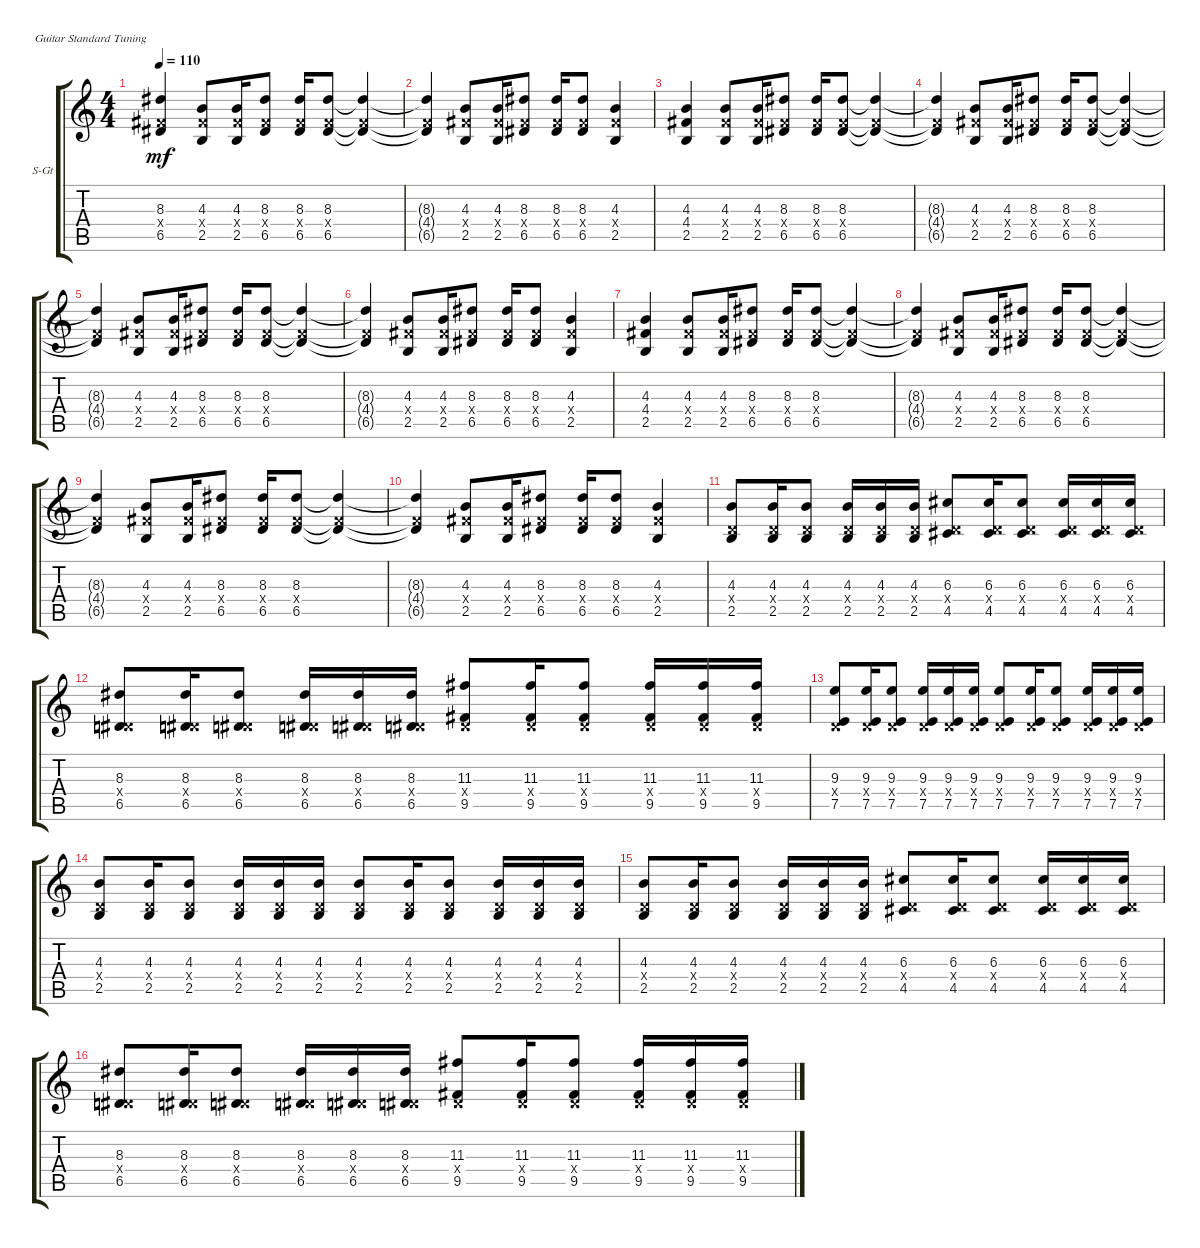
\defaultSystemsLayout 4
\bracketExtendMode groupsimilarinstruments
\firstSystemTrackNameOrientation horizontal
\otherSystemsTrackNameOrientation horizontal
\track ("Steel Guitar" "S-Gt") {instrument acousticguitarsteel}
\staff {score tabs}
\tuning (E4 B3 G3 D3 A2 E2)
\ts (4 4)
\tempo 110
\clef g2
\ks c
(6.5{t} 4.4{x t} 8.3{t}).4{dy mf} (2.5 4.4{x} 4.3).8 (2.5 4.4{x} 4.3).16 (6.5 4.4{x} 8.3).8 (6.5 4.4{x} 8.3).16 (6.5 4.4{x} 8.3).8 (6.5{t} 4.4{x t} 8.3{t}).4 |
(6.5{t} 4.4{x t} 8.3{t}).4 (2.5 4.4{x} 4.3).8 (2.5 4.4{x} 4.3).16 (6.5 4.4{x} 8.3).8 (6.5 4.4{x} 8.3).16 (6.5 4.4{x} 8.3).8 (2.5 4.4{x} 4.3).4 |
(2.5 4.4 4.3).4 (2.5 4.4{x} 4.3).8 (2.5 4.4{x} 4.3).16 (6.5 4.4{x} 8.3).8 (6.5 4.4{x} 8.3).16 (6.5 4.4{x} 8.3).8 (6.5{t} 4.4{x t} 8.3{t}).4 |
(6.5{t} 4.4{x t} 8.3{t}).4 (2.5 4.4{x} 4.3).8 (2.5 4.4{x} 4.3).16 (6.5 4.4{x} 8.3).8 (6.5 4.4{x} 8.3).16 (6.5 4.4{x} 8.3).8 (6.5{t} 4.4{x t} 8.3{t}).4 |
(6.5{t} 4.4{x t} 8.3{t}).4 (2.5 4.4{x} 4.3).8 (2.5 4.4{x} 4.3).16 (6.5 4.4{x} 8.3).8 (6.5 4.4{x} 8.3).16 (6.5 4.4{x} 8.3).8 (6.5{t} 4.4{x t} 8.3{t}).4 |
(6.5{t} 4.4{x t} 8.3{t}).4 (2.5 4.4{x} 4.3).8 (2.5 4.4{x} 4.3).16 (6.5 4.4{x} 8.3).8 (6.5 4.4{x} 8.3).16 (6.5 4.4{x} 8.3).8 (2.5 4.4{x} 4.3).4 |
(2.5 4.4 4.3).4 (2.5 4.4{x} 4.3).8 (2.5 4.4{x} 4.3).16 (6.5 4.4{x} 8.3).8 (6.5 4.4{x} 8.3).16 (6.5 4.4{x} 8.3).8 (6.5{t} 4.4{x t} 8.3{t}).4 |
(6.5{t} 4.4{x t} 8.3{t}).4 (2.5 4.4{x} 4.3).8 (2.5 4.4{x} 4.3).16 (6.5 4.4{x} 8.3).8 (6.5 4.4{x} 8.3).16 (6.5 4.4{x} 8.3).8 (6.5{t} 4.4{x t} 8.3{t}).4 |
(6.5{t} 4.4{x t} 8.3{t}).4 (2.5 4.4{x} 4.3).8 (2.5 4.4{x} 4.3).16 (6.5 4.4{x} 8.3).8 (6.5 4.4{x} 8.3).16 (6.5 4.4{x} 8.3).8 (6.5{t} 4.4{x t} 8.3{t}).4 |
(6.5{t} 4.4{x t} 8.3{t}).4 (2.5 4.4{x} 4.3).8 (2.5 4.4{x} 4.3).16 (6.5 4.4{x} 8.3).8 (6.5 4.4{x} 8.3).16 (6.5 4.4{x} 8.3).8 (2.5 4.4{x} 4.3).4 |
(2.5 0.4{x} 4.3).8 (2.5 0.4{x} 4.3).16 (2.5 0.4{x} 4.3).8 (2.5 0.4{x} 4.3).16 (2.5 0.4{x} 4.3).16 (2.5 0.4{x} 4.3).16 (4.5 0.4{x} 6.3).8 (4.5 0.4{x} 6.3).16 (4.5 0.4{x} 6.3).8 (4.5 0.4{x} 6.3).16 (4.5 0.4{x} 6.3).16 (4.5 0.4{x} 6.3).16 |
(6.5 0.4{x} 8.3).8 (6.5 0.4{x} 8.3).16 (6.5 0.4{x} 8.3).8 (6.5 0.4{x} 8.3).16 (6.5 0.4{x} 8.3).16 (6.5 0.4{x} 8.3).16 (9.5 0.4{x} 11.3).8 (9.5 0.4{x} 11.3).16 (9.5 0.4{x} 11.3).8 (9.5 0.4{x} 11.3).16 (9.5 0.4{x} 11.3).16 (9.5 0.4{x} 11.3).16 |
(7.5 0.4{x} 9.3).8 (7.5 0.4{x} 9.3).16 (7.5 0.4{x} 9.3).8 (7.5 0.4{x} 9.3).16 (7.5 0.4{x} 9.3).16 (7.5 0.4{x} 9.3).16 (7.5 0.4{x} 9.3).8 (7.5 0.4{x} 9.3).16 (7.5 0.4{x} 9.3).8 (7.5 0.4{x} 9.3).16 (7.5 0.4{x} 9.3).16 (7.5 0.4{x} 9.3).16 |
(2.5 0.4{x} 4.3).8 (2.5 0.4{x} 4.3).16 (2.5 0.4{x} 4.3).8 (2.5 0.4{x} 4.3).16 (2.5 0.4{x} 4.3).16 (2.5 0.4{x} 4.3).16 (2.5 0.4{x} 4.3).8 (2.5 0.4{x} 4.3).16 (2.5 0.4{x} 4.3).8 (2.5 0.4{x} 4.3).16 (2.5 0.4{x} 4.3).16 (2.5 0.4{x} 4.3).16 |
(2.5 0.4{x} 4.3).8 (2.5 0.4{x} 4.3).16 (2.5 0.4{x} 4.3).8 (2.5 0.4{x} 4.3).16 (2.5 0.4{x} 4.3).16 (2.5 0.4{x} 4.3).16 (4.5 0.4{x} 6.3).8 (4.5 0.4{x} 6.3).16 (4.5 0.4{x} 6.3).8 (4.5 0.4{x} 6.3).16 (4.5 0.4{x} 6.3).16 (4.5 0.4{x} 6.3).16 |
(6.5 0.4{x} 8.3).8 (6.5 0.4{x} 8.3).16 (6.5 0.4{x} 8.3).8 (6.5 0.4{x} 8.3).16 (6.5 0.4{x} 8.3).16 (6.5 0.4{x} 8.3).16 (9.5 0.4{x} 11.3).8 (9.5 0.4{x} 11.3).16 (9.5 0.4{x} 11.3).8 (9.5 0.4{x} 11.3).16 (9.5 0.4{x} 11.3).16 (9.5 0.4{x} 11.3).16
